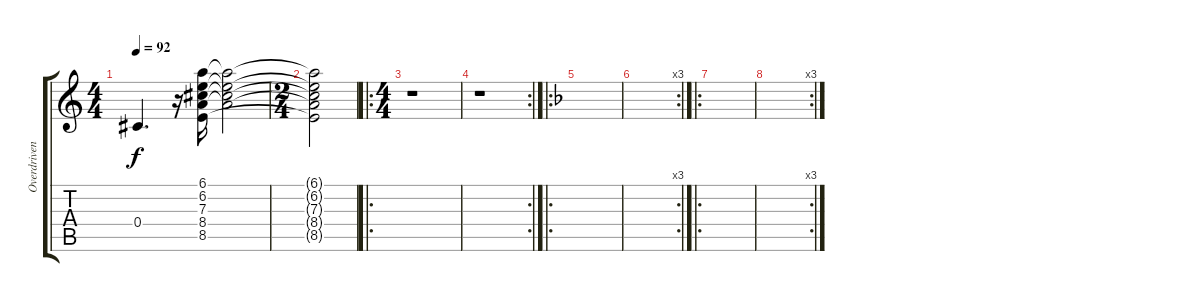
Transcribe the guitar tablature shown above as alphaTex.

\track ("Overdriven gtr" "Overdriven") {instrument overdrivenguitar}
\staff {score tabs}
\tuning (Eb4 Bb3 Gb3 Db3 Ab2 Eb2) {hide}
\ts (4 4)
\tempo 92
\clef g2
\ks c
0.4.4{d dy f} r.16 (6.1 6.2 7.3 8.4 8.5).16 (6.1{t} 6.2{t} 7.3{t} 8.4{t}).2 |
\ts (2 4)
(6.1{t} 6.2{t} 7.3{t} 8.4{t} 8.5{t}).2 |
\ro
\ts (4 4)
r.1 |
\rc 2
r.1 |
\ro
\ks f
|
\rc 3
|
\ro
|
\rc 3
